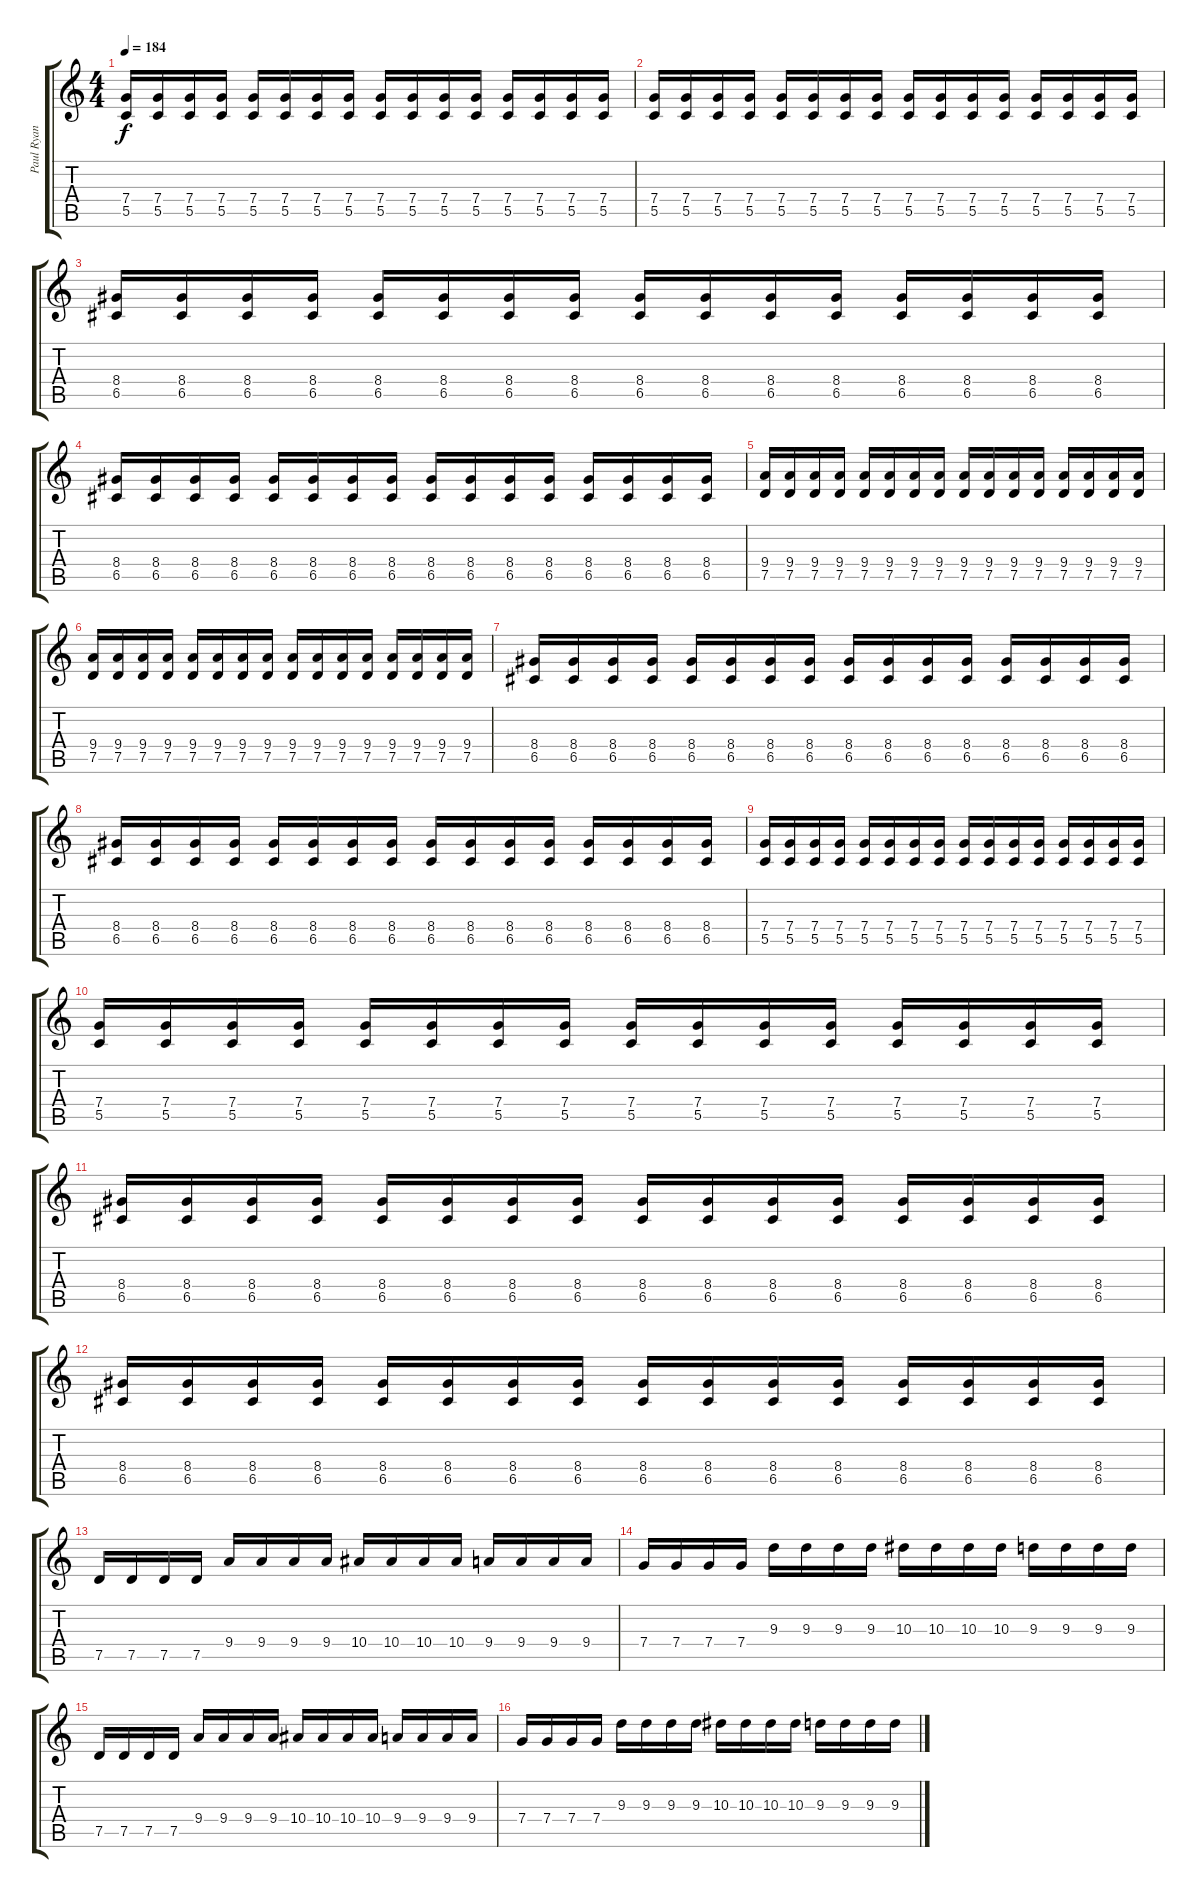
\track ("Paul Ryan (Guitar)" "Paul Ryan ") {instrument distortionguitar}
\staff {score tabs}
\tuning (D4 A3 F3 C3 G2 D2) {hide}
\ts (4 4)
\tempo 184
\clef g2
\ks c
(7.4 5.5).16{dy f} (7.4 5.5).16 (7.4 5.5).16 (7.4 5.5).16 (7.4 5.5).16 (7.4 5.5).16 (7.4 5.5).16 (7.4 5.5).16 (7.4 5.5).16 (7.4 5.5).16 (7.4 5.5).16 (7.4 5.5).16 (7.4 5.5).16 (7.4 5.5).16 (7.4 5.5).16 (7.4 5.5).16 |
(7.4 5.5).16 (7.4 5.5).16 (7.4 5.5).16 (7.4 5.5).16 (7.4 5.5).16 (7.4 5.5).16 (7.4 5.5).16 (7.4 5.5).16 (7.4 5.5).16 (7.4 5.5).16 (7.4 5.5).16 (7.4 5.5).16 (7.4 5.5).16 (7.4 5.5).16 (7.4 5.5).16 (7.4 5.5).16 |
(8.4 6.5).16 (8.4 6.5).16 (8.4 6.5).16 (8.4 6.5).16 (8.4 6.5).16 (8.4 6.5).16 (8.4 6.5).16 (8.4 6.5).16 (8.4 6.5).16 (8.4 6.5).16 (8.4 6.5).16 (8.4 6.5).16 (8.4 6.5).16 (8.4 6.5).16 (8.4 6.5).16 (8.4 6.5).16 |
(8.4 6.5).16 (8.4 6.5).16 (8.4 6.5).16 (8.4 6.5).16 (8.4 6.5).16 (8.4 6.5).16 (8.4 6.5).16 (8.4 6.5).16 (8.4 6.5).16 (8.4 6.5).16 (8.4 6.5).16 (8.4 6.5).16 (8.4 6.5).16 (8.4 6.5).16 (8.4 6.5).16 (8.4 6.5).16 |
(9.4 7.5).16 (9.4 7.5).16 (9.4 7.5).16 (9.4 7.5).16 (9.4 7.5).16 (9.4 7.5).16 (9.4 7.5).16 (9.4 7.5).16 (9.4 7.5).16 (9.4 7.5).16 (9.4 7.5).16 (9.4 7.5).16 (9.4 7.5).16 (9.4 7.5).16 (9.4 7.5).16 (9.4 7.5).16 |
(9.4 7.5).16 (9.4 7.5).16 (9.4 7.5).16 (9.4 7.5).16 (9.4 7.5).16 (9.4 7.5).16 (9.4 7.5).16 (9.4 7.5).16 (9.4 7.5).16 (9.4 7.5).16 (9.4 7.5).16 (9.4 7.5).16 (9.4 7.5).16 (9.4 7.5).16 (9.4 7.5).16 (9.4 7.5).16 |
(8.4 6.5).16 (8.4 6.5).16 (8.4 6.5).16 (8.4 6.5).16 (8.4 6.5).16 (8.4 6.5).16 (8.4 6.5).16 (8.4 6.5).16 (8.4 6.5).16 (8.4 6.5).16 (8.4 6.5).16 (8.4 6.5).16 (8.4 6.5).16 (8.4 6.5).16 (8.4 6.5).16 (8.4 6.5).16 |
(8.4 6.5).16 (8.4 6.5).16 (8.4 6.5).16 (8.4 6.5).16 (8.4 6.5).16 (8.4 6.5).16 (8.4 6.5).16 (8.4 6.5).16 (8.4 6.5).16 (8.4 6.5).16 (8.4 6.5).16 (8.4 6.5).16 (8.4 6.5).16 (8.4 6.5).16 (8.4 6.5).16 (8.4 6.5).16 |
(7.4 5.5).16 (7.4 5.5).16 (7.4 5.5).16 (7.4 5.5).16 (7.4 5.5).16 (7.4 5.5).16 (7.4 5.5).16 (7.4 5.5).16 (7.4 5.5).16 (7.4 5.5).16 (7.4 5.5).16 (7.4 5.5).16 (7.4 5.5).16 (7.4 5.5).16 (7.4 5.5).16 (7.4 5.5).16 |
(7.4 5.5).16 (7.4 5.5).16 (7.4 5.5).16 (7.4 5.5).16 (7.4 5.5).16 (7.4 5.5).16 (7.4 5.5).16 (7.4 5.5).16 (7.4 5.5).16 (7.4 5.5).16 (7.4 5.5).16 (7.4 5.5).16 (7.4 5.5).16 (7.4 5.5).16 (7.4 5.5).16 (7.4 5.5).16 |
(8.4 6.5).16 (8.4 6.5).16 (8.4 6.5).16 (8.4 6.5).16 (8.4 6.5).16 (8.4 6.5).16 (8.4 6.5).16 (8.4 6.5).16 (8.4 6.5).16 (8.4 6.5).16 (8.4 6.5).16 (8.4 6.5).16 (8.4 6.5).16 (8.4 6.5).16 (8.4 6.5).16 (8.4 6.5).16 |
(8.4 6.5).16 (8.4 6.5).16 (8.4 6.5).16 (8.4 6.5).16 (8.4 6.5).16 (8.4 6.5).16 (8.4 6.5).16 (8.4 6.5).16 (8.4 6.5).16 (8.4 6.5).16 (8.4 6.5).16 (8.4 6.5).16 (8.4 6.5).16 (8.4 6.5).16 (8.4 6.5).16 (8.4 6.5).16 |
7.5.16 7.5.16 7.5.16 7.5.16 9.4.16 9.4.16 9.4.16 9.4.16 10.4.16 10.4.16 10.4.16 10.4.16 9.4.16 9.4.16 9.4.16 9.4.16 |
7.4.16 7.4.16 7.4.16 7.4.16 9.3.16 9.3.16 9.3.16 9.3.16 10.3.16 10.3.16 10.3.16 10.3.16 9.3.16 9.3.16 9.3.16 9.3.16 |
7.5.16 7.5.16 7.5.16 7.5.16 9.4.16 9.4.16 9.4.16 9.4.16 10.4.16 10.4.16 10.4.16 10.4.16 9.4.16 9.4.16 9.4.16 9.4.16 |
7.4.16 7.4.16 7.4.16 7.4.16 9.3.16 9.3.16 9.3.16 9.3.16 10.3.16 10.3.16 10.3.16 10.3.16 9.3.16 9.3.16 9.3.16 9.3.16
